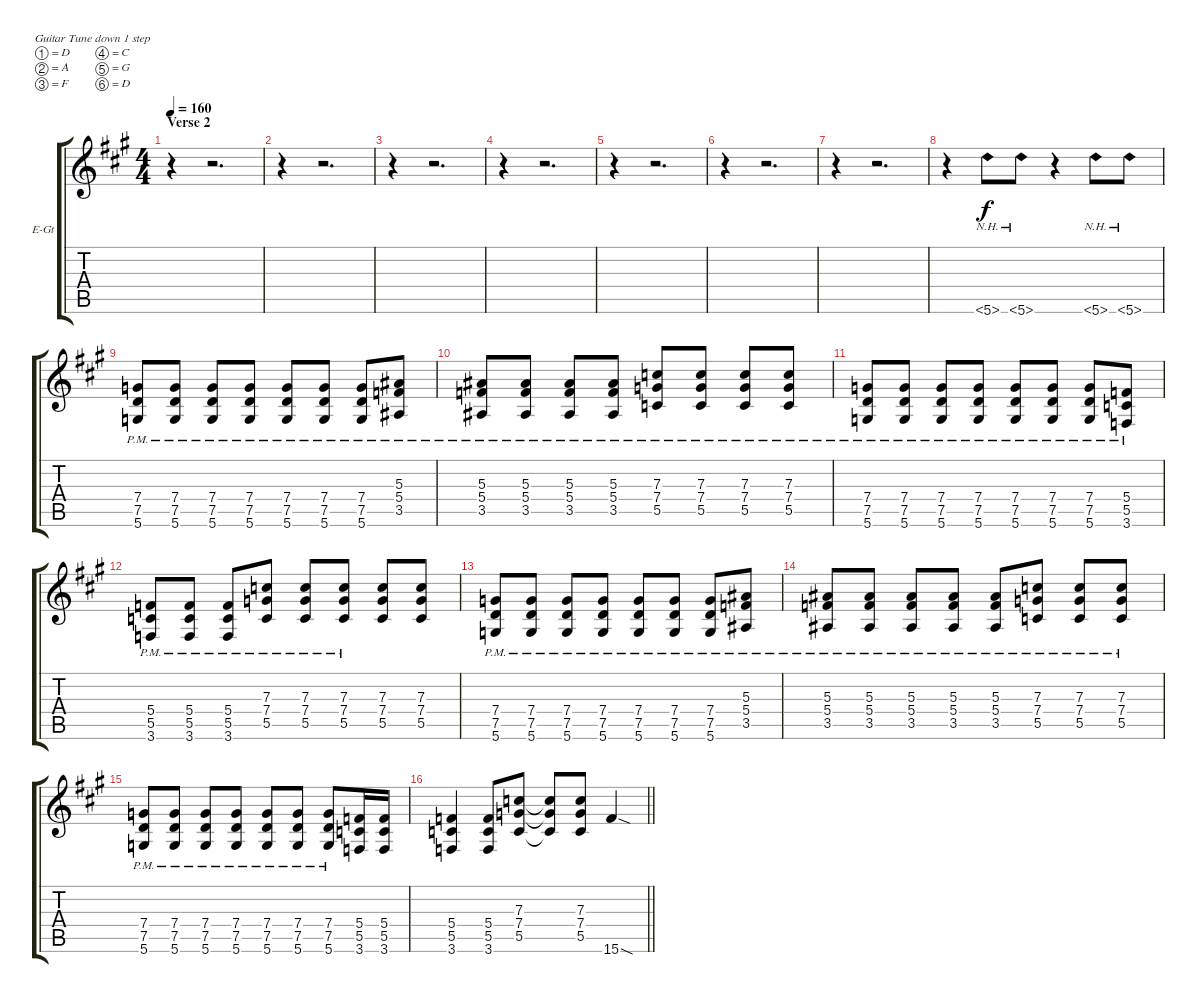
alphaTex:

\bracketExtendMode groupsimilarinstruments
\firstSystemTrackNameOrientation horizontal
\otherSystemsTrackNameOrientation horizontal
\track ("Distorsion Gtr" "E-Gt") {instrument distortionguitar}
\staff {score tabs}
\tuning (D4 A3 F3 C3 G2 D2)
\ts (4 4)
\section ("" "Verse 2")
\tempo 160
\clef g2
\ks a
r.4{dy f} r.2{d} |
r.4 r.2{d} |
r.4 r.2{d} |
r.4 r.2{d} |
r.4 r.2{d} |
r.4 r.2{d} |
r.4 r.2{d} |
r.4 5.6{nh}.8 5.6{nh}.8 r.4 5.6{nh}.8 5.6{nh}.8 |
(7.4{pm} 7.5{pm} 5.6{pm}).8 (7.4{pm} 7.5{pm} 5.6{pm}).8 (7.4{pm} 7.5{pm} 5.6{pm}).8 (7.4{pm} 7.5{pm} 5.6{pm}).8 (7.4{pm} 7.5{pm} 5.6{pm}).8 (7.4{pm} 7.5{pm} 5.6{pm}).8 (7.4{pm} 7.5{pm} 5.6{pm}).8 (5.3{pm} 5.4{pm} 3.5{pm}).8 |
(5.3{pm} 5.4{pm} 3.5{pm}).8 (5.3{pm} 5.4{pm} 3.5{pm}).8 (5.3{pm} 5.4{pm} 3.5{pm}).8 (5.3{pm} 5.4{pm} 3.5{pm}).8 (7.3{pm} 7.4{pm} 5.5{pm}).8 (7.3{pm} 7.4{pm} 5.5{pm}).8 (7.3{pm} 7.4{pm} 5.5{pm}).8 (7.3{pm} 7.4{pm} 5.5{pm}).8 |
(7.4{pm} 7.5{pm} 5.6{pm}).8 (7.4{pm} 7.5{pm} 5.6{pm}).8 (7.4{pm} 7.5{pm} 5.6{pm}).8 (7.4{pm} 7.5{pm} 5.6{pm}).8 (7.4{pm} 7.5{pm} 5.6{pm}).8 (7.4{pm} 7.5{pm} 5.6{pm}).8 (7.4{pm} 7.5{pm} 5.6{pm}).8 (5.4{pm} 5.5{pm} 3.6{pm}).8 |
(5.4{pm} 5.5{pm} 3.6{pm}).8 (5.4{pm} 5.5{pm} 3.6{pm}).8 (5.4{pm} 5.5{pm} 3.6{pm}).8 (7.3{pm} 7.4{pm} 5.5{pm}).8 (7.3{pm} 7.4{pm} 5.5{pm}).8 (7.3{pm} 7.4{pm} 5.5{pm}).8 (7.3 7.4 5.5).8 (7.3 7.4 5.5).8 |
(7.4{pm} 7.5{pm} 5.6{pm}).8 (7.4{pm} 7.5{pm} 5.6{pm}).8 (7.4{pm} 7.5{pm} 5.6{pm}).8 (7.4{pm} 7.5{pm} 5.6{pm}).8 (7.4{pm} 7.5{pm} 5.6{pm}).8 (7.4{pm} 7.5{pm} 5.6{pm}).8 (7.4{pm} 7.5{pm} 5.6{pm}).8 (5.3{pm} 5.4{pm} 3.5{pm}).8 |
(5.3{pm} 5.4{pm} 3.5{pm}).8 (5.3{pm} 5.4{pm} 3.5{pm}).8 (5.3{pm} 5.4{pm} 3.5{pm}).8 (5.3{pm} 5.4{pm} 3.5{pm}).8 (5.3{pm} 5.4{pm} 3.5{pm}).8 (7.3{pm} 7.4{pm} 5.5{pm}).8 (7.3{pm} 7.4{pm} 5.5{pm}).8 (7.3{pm} 7.4{pm} 5.5{pm}).8 |
(7.4{pm} 7.5{pm} 5.6{pm}).8 (7.4{pm} 7.5{pm} 5.6{pm}).8 (7.4{pm} 7.5{pm} 5.6{pm}).8 (7.4{pm} 7.5{pm} 5.6{pm}).8 (7.4{pm} 7.5{pm} 5.6{pm}).8 (7.4{pm} 7.5{pm} 5.6{pm}).8 (7.4{pm} 7.5{pm} 5.6{pm}).8 (5.4 5.5 3.6).16 (5.4 5.5 3.6).16 |
\barLineRight lightlight
(5.4 5.5 3.6).4 (5.4 5.5 3.6).8 (7.3 7.4 5.5).8 (7.3{t} 7.4{t} 5.5{t}).8 (7.3 7.4 5.5).8 15.6{sod}.4
